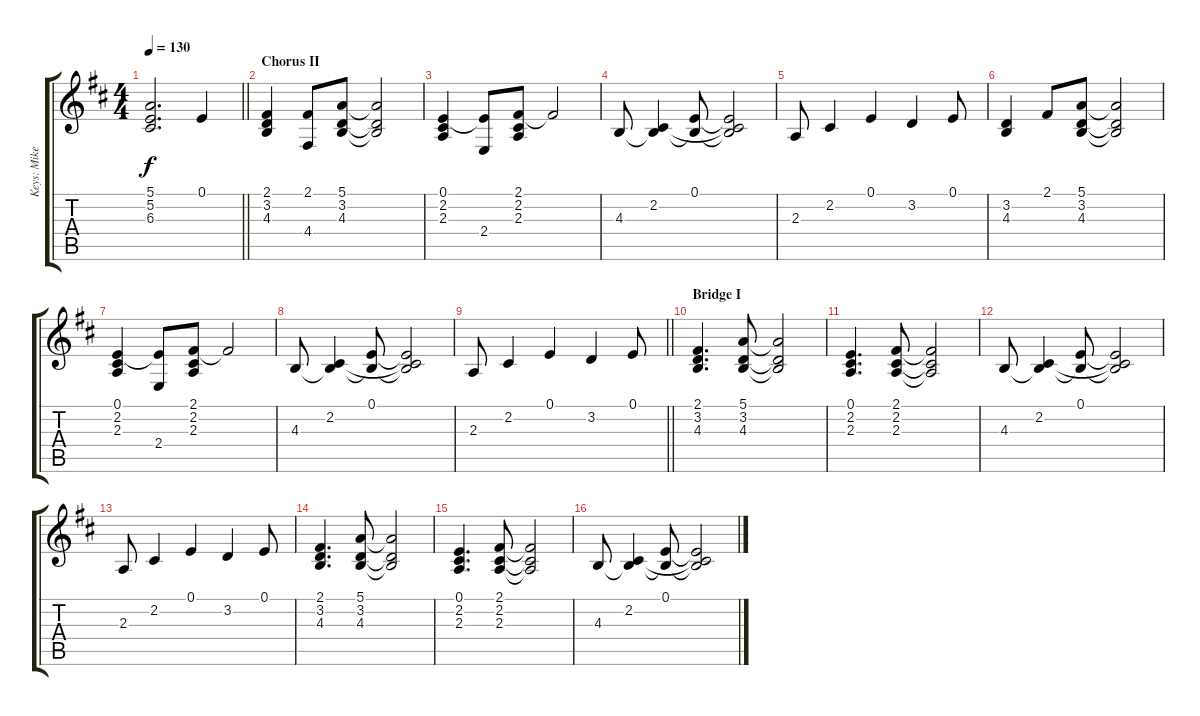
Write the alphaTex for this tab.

\track ("Keys: Mike" "Keys: Mike") {instrument pad1newage}
\staff {score tabs}
\tuning (E4 B3 G3 D3 A2 E2) {hide}
\ts (4 4)
\tempo 130
\clef g2
\barLineRight lightlight
\ks d
(5.1{t} 5.2{t} 6.3{t}).2{d dy f} 0.1.4 |
\section ("" "Chorus II")
(2.1 3.2 4.3).4 (2.1 4.4).8 (5.1 3.2 4.3).8 (5.1{t} 3.2{t} 4.3{t}).2 |
(0.1 2.2 2.3).4 (0.1{t} 2.4).8 (2.1 2.2 2.3).8 2.1{t}.2 |
4.3.8 (2.2 4.3{t}).4 (0.1 4.3{t}).8 (0.1{t} 2.2{t} 4.3{t}).2 |
2.3.8 2.2.4 0.1.4 3.2.4 0.1.8 |
(3.2 4.3).4 2.1.8 (5.1 3.2 4.3).8 (5.1{t} 3.2{t} 4.3{t}).2 |
(0.1 2.2 2.3).4 (0.1{t} 2.4).8 (2.1 2.2 2.3).8 2.1{t}.2 |
4.3.8 (2.2 4.3{t}).4 (0.1 4.3{t}).8 (0.1{t} 2.2{t} 4.3{t}).2 |
\barLineRight lightlight
2.3.8 2.2.4 0.1.4 3.2.4 0.1.8 |
\section ("" "Bridge I")
(2.1 3.2 4.3).4{d} (5.1 3.2 4.3).8 (5.1{t} 3.2{t} 4.3{t}).2 |
(0.1 2.2 2.3).4{d} (2.1 2.2 2.3).8 (2.1{t} 2.2{t} 2.3{t}).2 |
4.3.8 (2.2 4.3{t}).4 (0.1 4.3{t}).8 (0.1{t} 2.2{t} 4.3{t}).2 |
2.3.8 2.2.4 0.1.4 3.2.4 0.1.8 |
(2.1 3.2 4.3).4{d} (5.1 3.2 4.3).8 (5.1{t} 3.2{t} 4.3{t}).2 |
(0.1 2.2 2.3).4{d} (2.1 2.2 2.3).8 (2.1{t} 2.2{t} 2.3{t}).2 |
4.3.8 (2.2 4.3{t}).4 (0.1 4.3{t}).8 (0.1{t} 2.2{t} 4.3{t}).2
